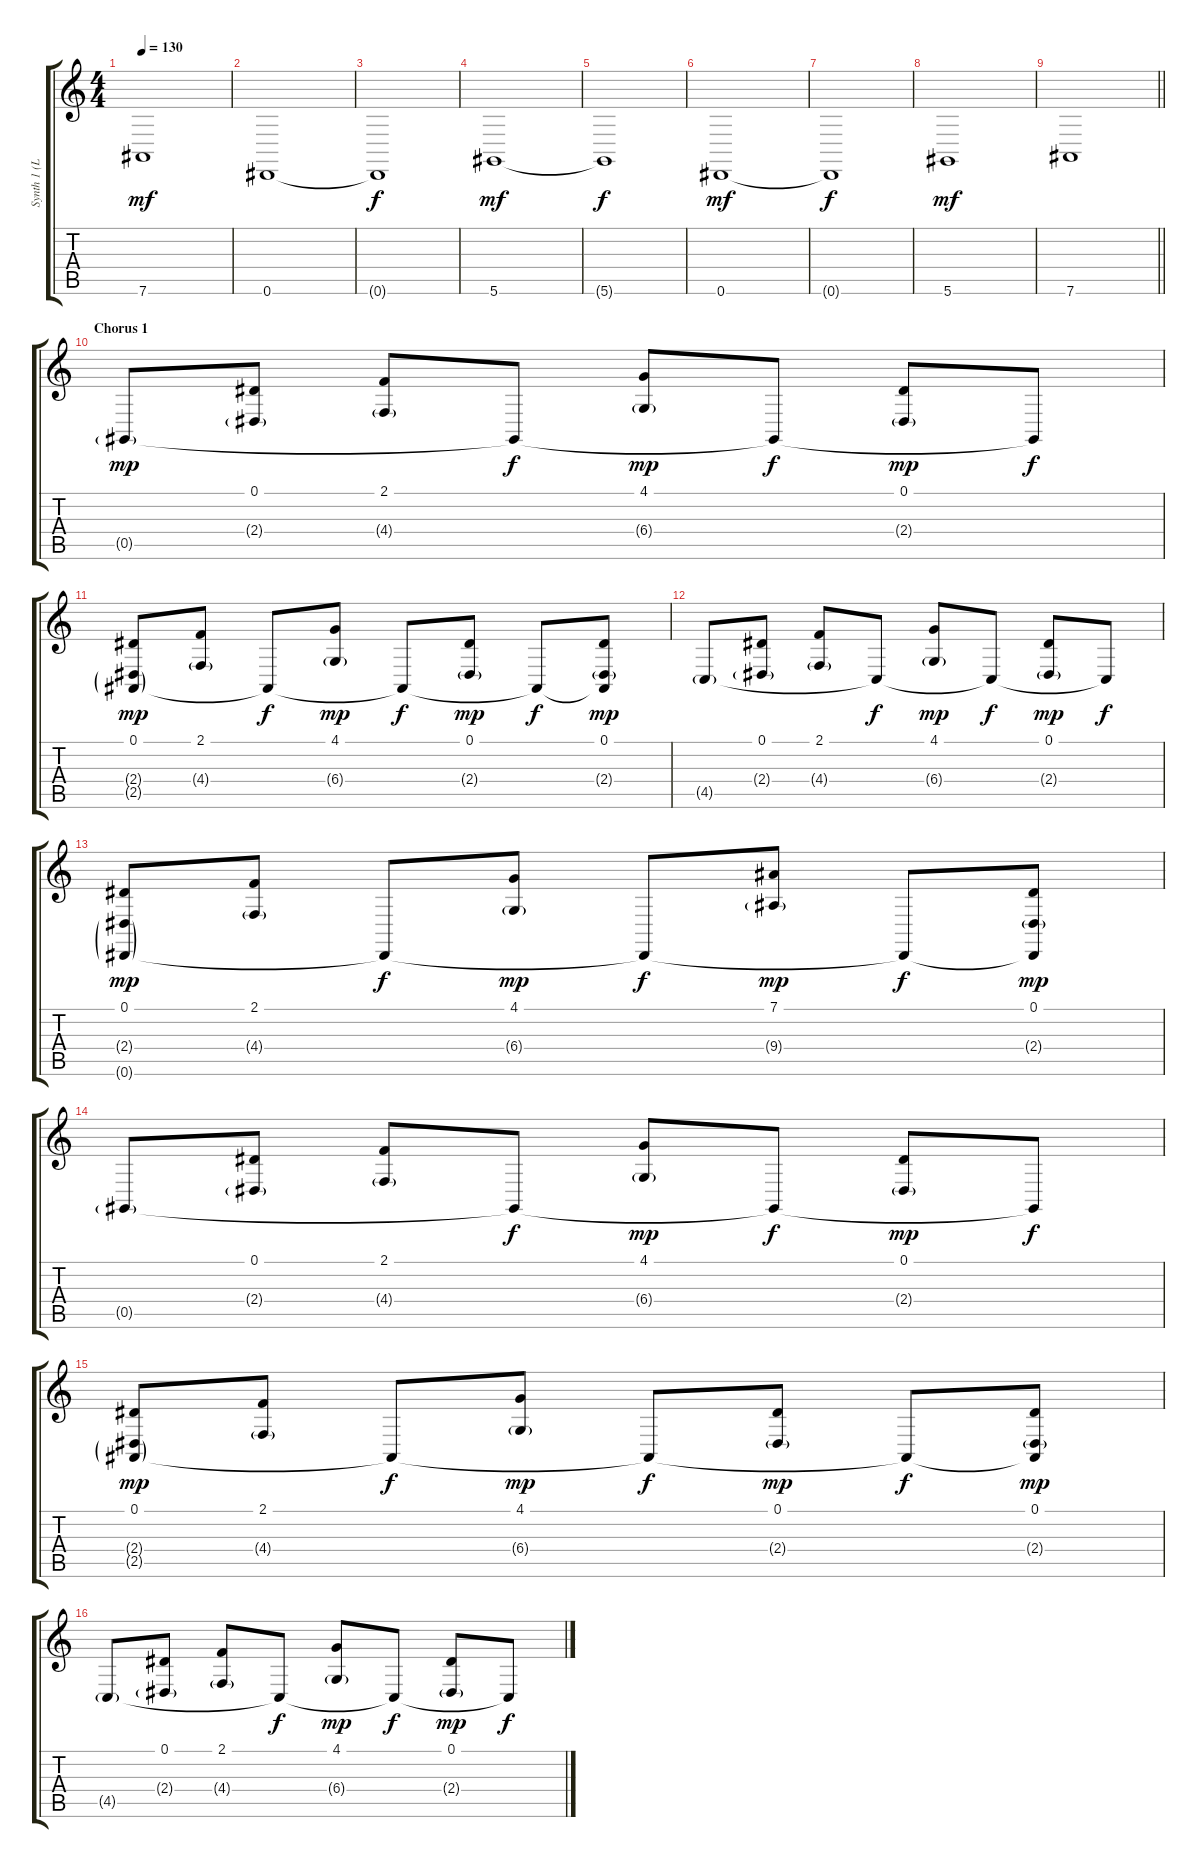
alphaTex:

\track ("Synth 1 (Lead)" "Synth 1 (L") {instrument lead2sawtooth}
\staff {score tabs}
\tuning (Eb4 Bb3 Gb3 Db3 Ab2 Eb2) {hide}
\ts (4 4)
\tempo 130
\clef g2
\ks c
7.6.1{dy mf} |
0.6.1 |
0.6{t}.1{dy f} |
5.6.1{dy mf} |
5.6{t}.1{dy f} |
0.6.1{dy mf} |
0.6{t}.1{dy f} |
5.6.1{dy mf} |
\barLineRight lightlight
7.6.1 |
\section ("" "Chorus 1")
0.5{g}.8{dy mp volume 10} (0.1 2.4{g}).8 (2.1 4.4{g}).8 0.5{t}.8{dy f} (4.1 6.4{g}).8{dy mp} 0.5{t}.8{dy f} (0.1 2.4{g}).8{dy mp} 0.5{t}.8{dy f} |
(0.1 2.4{g} 2.5{g}).8{dy mp} (2.1 4.4{g}).8 2.5{t}.8{dy f} (4.1 6.4{g}).8{dy mp} 2.5{t}.8{dy f} (0.1 2.4{g}).8{dy mp} 2.5{t}.8{dy f} (0.1 2.4{g} 2.5{t}).8{dy mp} |
4.5{g}.8 (0.1 2.4{g}).8 (2.1 4.4{g}).8 4.5{t}.8{dy f} (4.1 6.4{g}).8{dy mp} 4.5{t}.8{dy f} (0.1 2.4{g}).8{dy mp} 4.5{t}.8{dy f} |
(0.1 2.4{g} 0.6{g}).8{dy mp} (2.1 4.4{g}).8 0.6{t}.8{dy f} (4.1 6.4{g}).8{dy mp} 0.6{t}.8{dy f} (7.1 9.4{g}).8{dy mp} 0.6{t}.8{dy f} (0.1 2.4{g} 0.6{t}).8{dy mp} |
0.5{g}.8 (0.1 2.4{g}).8 (2.1 4.4{g}).8 0.5{t}.8{dy f} (4.1 6.4{g}).8{dy mp} 0.5{t}.8{dy f} (0.1 2.4{g}).8{dy mp} 0.5{t}.8{dy f} |
(0.1 2.4{g} 2.5{g}).8{dy mp} (2.1 4.4{g}).8 2.5{t}.8{dy f} (4.1 6.4{g}).8{dy mp} 2.5{t}.8{dy f} (0.1 2.4{g}).8{dy mp} 2.5{t}.8{dy f} (0.1 2.4{g} 2.5{t}).8{dy mp} |
4.5{g}.8 (0.1 2.4{g}).8 (2.1 4.4{g}).8 4.5{t}.8{dy f} (4.1 6.4{g}).8{dy mp} 4.5{t}.8{dy f} (0.1 2.4{g}).8{dy mp} 4.5{t}.8{dy f}
